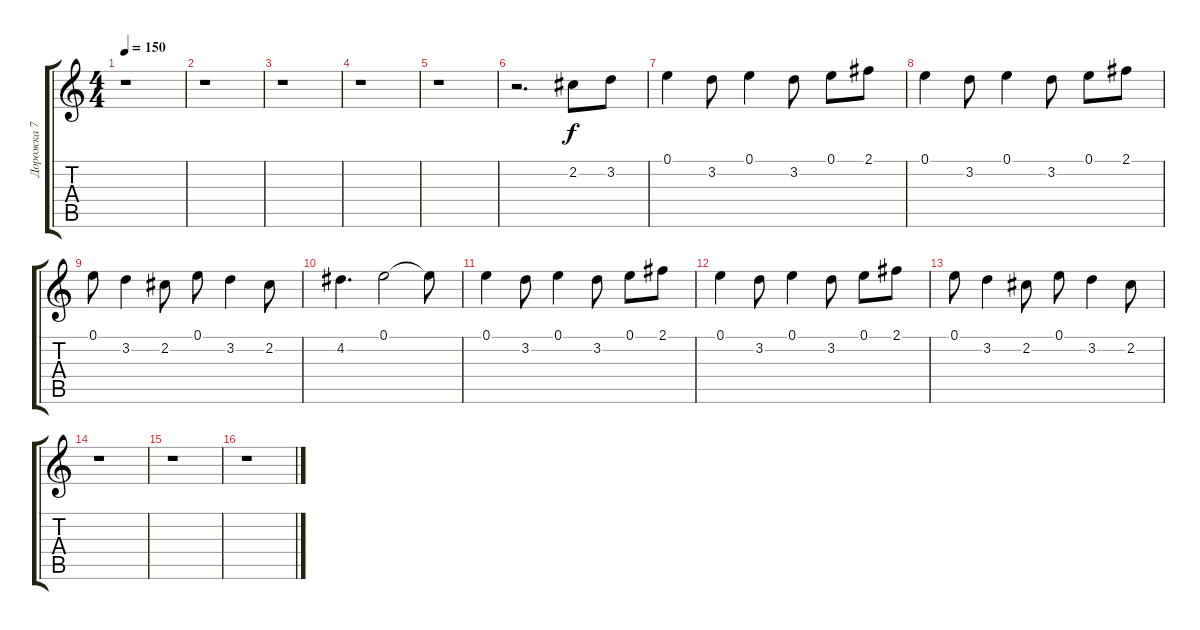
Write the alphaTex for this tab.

\track ("Дорожка 7" "Дорожка 7") {instrument synthbass1}
\staff {score tabs}
\tuning (E4 B3 G3 D3 A2 E2) {hide}
\ts (4 4)
\tempo 150
\clef g2
\ks c
r.1{dy f} |
r.1 |
r.1 |
r.1 |
r.1 |
r.2{d} 2.2.8 3.2.8 |
0.1.4 3.2.8 0.1.4 3.2.8 0.1.8 2.1.8 |
0.1.4 3.2.8 0.1.4 3.2.8 0.1.8 2.1.8 |
0.1.8 3.2.4 2.2.8 0.1.8 3.2.4 2.2.8 |
4.2.4{d} 0.1.2 0.1{t}.8 |
0.1.4 3.2.8 0.1.4 3.2.8 0.1.8 2.1.8 |
0.1.4 3.2.8 0.1.4 3.2.8 0.1.8 2.1.8 |
0.1.8 3.2.4 2.2.8 0.1.8 3.2.4 2.2.8 |
r.1 |
r.1 |
r.1
